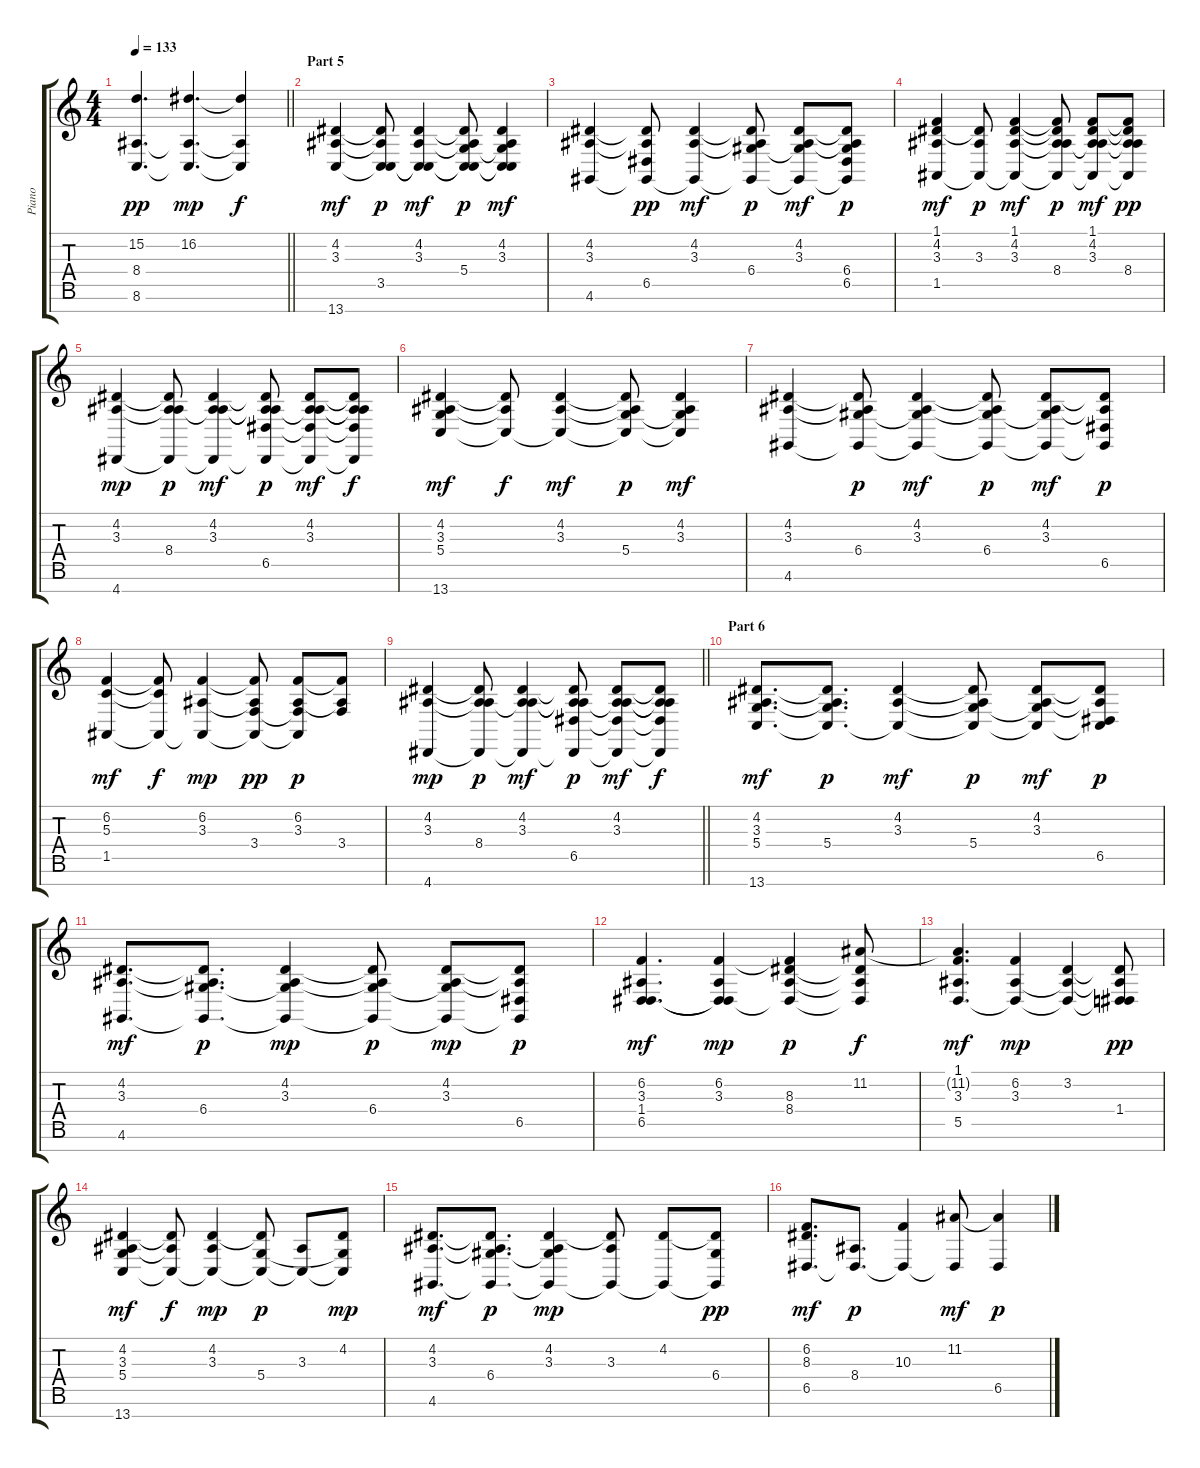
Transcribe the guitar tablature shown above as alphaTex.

\track ("Piano" "Piano") {instrument acousticgrandpiano}
\staff {score tabs}
\tuning (E4 B3 G3 D3 A2 E2 B1) {hide}
\ts (4 4)
\tempo 133
\clef g2
\barLineRight lightlight
\ks c
(15.2 8.4 8.6{t}).4{d dy pp} (16.2 8.4{t} 8.6{t}).4{d dy mp} (16.2{t} 8.4{t} 8.6{t}).4{dy f} |
\section ("" "Part 5")
(4.2 3.3 13.7).4{dy mf} (4.2{t} 3.3{t} 3.5 13.7{t}).8{dy p} (4.2 3.3 3.5{t} 13.7{t}).4{dy mf} (4.2{t} 3.3{t} 5.4 3.5{t} 13.7{t}).8{dy p} (4.2 3.3 5.4{t} 3.5{t} 13.7{t}).4{dy mf} |
(4.2 3.3 4.6).4 (4.2{t} 3.3{t} 6.5 4.6{t}).8{dy pp} (4.2 3.3 4.6{t}).4{dy mf} (4.2{t} 3.3{t} 6.4 4.6{t}).8{dy p} (4.2 3.3 6.4{t} 4.6{t}).8{dy mf} (4.2{t} 3.3{t} 6.4 6.5 4.6{t}).8{dy p} |
(1.1 4.2 3.3 1.5).4{dy mf} (4.2{t} 3.3 1.5{t}).8{dy p} (1.1 4.2 3.3 1.5{t}).4{dy mf} (1.1{t} 4.2{t} 3.3{t} 8.4 1.5{t}).8{dy p} (1.1 4.2 3.3 8.4{t} 1.5{t}).8{dy mf} (1.1{t} 4.2{t} 3.3{t} 8.4 1.5{t}).8{dy pp} |
(4.2 3.3 4.7).4{dy mp} (4.2{t} 3.3{t} 8.4 4.7{t}).8{dy p} (4.2 3.3 8.4{t} 4.7{t}).4{dy mf} (4.2{t} 3.3{t} 8.4{t} 6.5 4.7{t}).8{dy p} (4.2 3.3 8.4{t} 6.5{t} 4.7{t}).8{dy mf} (4.2{t} 3.3{t} 8.4{t} 6.5{t} 4.7{t}).8{dy f} |
(4.2 3.3 5.4 13.7).4{dy mf} (4.2{t} 3.3{t} 13.7{t}).8{dy f} (4.2 3.3 13.7{t}).4{dy mf} (4.2{t} 3.3{t} 5.4 13.7{t}).8{dy p} (4.2 3.3 5.4{t} 13.7{t}).4{dy mf} |
(4.2 3.3 4.6).4 (4.2{t} 3.3{t} 6.4 4.6{t}).8{dy p} (4.2 3.3 6.4{t} 4.6{t}).4{dy mf} (4.2{t} 3.3{t} 6.4 4.6{t}).8{dy p} (4.2 3.3 6.4{t} 4.6{t}).8{dy mf} (4.2{t} 3.3{t} 6.5 4.6{t}).8{dy p} |
(6.2 5.3 1.5).4{dy mf} (6.2{t} 5.3{t} 1.5{t}).8{dy f} (6.2 3.3 1.5{t}).4{dy mp} (6.2{t} 3.3{t} 3.4 1.5{t}).8{dy pp} (6.2 3.3 3.4{t} 1.5{t}).8{dy p} (6.2{t} 3.3{t} 3.4).8 |
\barLineRight lightlight
(4.2 3.3 4.7).4{dy mp} (4.2{t} 3.3{t} 8.4 4.7{t}).8{dy p} (4.2 3.3 8.4{t} 4.7{t}).4{dy mf} (4.2{t} 3.3{t} 8.4{t} 6.5 4.7{t}).8{dy p} (4.2 3.3 8.4{t} 6.5{t} 4.7{t}).8{dy mf} (4.2{t} 3.3{t} 8.4{t} 6.5{t} 4.7{t}).8{dy f} |
\section ("" "Part 6")
(4.2 3.3 5.4 13.7).8{d dy mf} (4.2{t} 3.3{t} 5.4 13.7{t}).8{d dy p} (4.2 3.3 13.7{t}).4{dy mf} (4.2{t} 3.3{t} 5.4 13.7{t}).8{dy p} (4.2 3.3 5.4{t} 13.7{t}).8{dy mf} (4.2{t} 3.3{t} 6.5 13.7{t}).8{dy p} |
(4.2 3.3 4.6).8{d dy mf} (4.2{t} 3.3{t} 6.4 4.6{t}).8{d dy p} (4.2 3.3 6.4{t} 4.6{t}).4{dy mp} (4.2{t} 3.3{t} 6.4 4.6{t}).8{dy p} (4.2 3.3 6.4{t} 4.6{t}).8{dy mp} (4.2{t} 3.3{t} 6.5 4.6{t}).8{dy p} |
(6.2 3.3 1.4 6.5).4{d dy mf} (6.2 3.3 1.4{t} 6.5{t}).4{dy mp} (6.2{t} 8.3 8.4 6.5{t}).4{dy p} (11.2 8.3{t} 8.4{t} 6.5{t}).8{dy f} |
(1.1 11.2{t} 3.3 5.5).4{d dy mf} (6.2 3.3 5.5{t}).4{dy mp} (3.2 3.3{t} 5.5{t}).4 (3.2{t} 3.3{t} 1.4 5.5{t}).8{dy pp} |
(4.2 3.3 5.4 13.7).4{dy mf} (4.2{t} 3.3{t} 13.7{t}).8{dy f} (4.2 3.3 13.7{t}).4{dy mp} (4.2{t} 5.4 13.7{t}).8{dy p} (3.3 13.7{t}).8 (4.2 5.4{t} 13.7{t}).8{dy mp} |
(4.2 3.3 4.6).8{d dy mf} (4.2{t} 3.3{t} 6.4 4.6{t}).8{d dy p} (4.2 3.3 6.4{t} 4.6{t}).4{dy mp} (4.2{t} 3.3 4.6{t}).8 (4.2 4.6{t}).8 (4.2{t} 6.4 4.6{t}).8{dy pp} |
(6.2 8.3 6.5).8{d dy mf} (8.4 6.5{t}).8{d dy p} (10.3 6.5{t}).4 (11.2 6.5{t}).8{dy mf} (11.2{t} 6.5).4{dy p}
